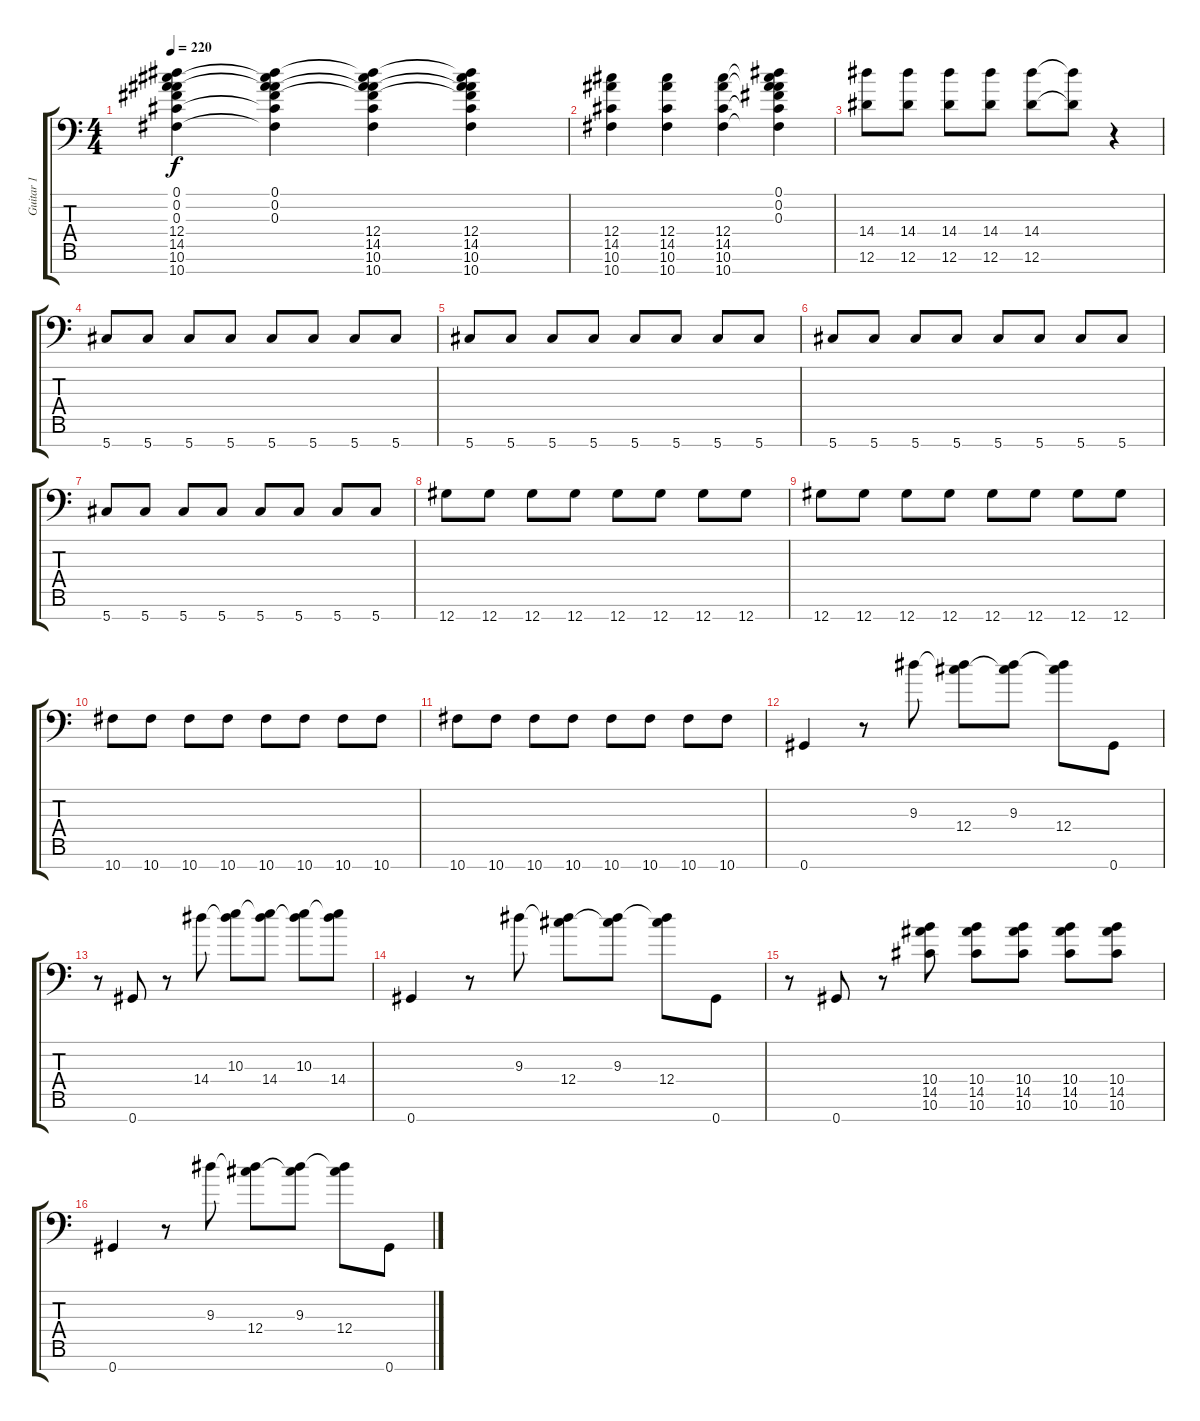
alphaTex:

\track ("Guitar 1" "Guitar 1") {instrument overdrivenguitar}
\staff {score tabs}
\tuning (Eb4 Bb3 Gb3 Db3 Ab2 Eb2 Ab1) {hide}
\ts (4 4)
\tempo 220
\clef f4
\ks c
(0.1{t} 0.2{t} 0.3{t} 12.4 14.5 10.6 10.7).4{dy f} (0.1 0.2 0.3 12.4{t} 14.5{t} 10.6{t} 10.7{t}).4 (0.1{t} 0.2{t} 0.3{t} 12.4 14.5 10.6 10.7).4 (0.1{t} 0.2{t} 0.3{t} 12.4 14.5 10.6 10.7).4 |
(12.4 14.5 10.6 10.7).4 (12.4 14.5 10.6 10.7).4 (12.4 14.5 10.6 10.7).4 (0.1 0.2 0.3 12.4{t} 14.5{t} 10.6{t} 10.7{t}).4 |
(14.4 12.6).8 (14.4 12.6).8 (14.4 12.6).8 (14.4 12.6).8 (14.4 12.6).8 (14.4{t} 12.6{t}).8 r.4 |
5.7.8 5.7.8 5.7.8 5.7.8 5.7.8 5.7.8 5.7.8 5.7.8 |
5.7.8 5.7.8 5.7.8 5.7.8 5.7.8 5.7.8 5.7.8 5.7.8 |
5.7.8 5.7.8 5.7.8 5.7.8 5.7.8 5.7.8 5.7.8 5.7.8 |
5.7.8 5.7.8 5.7.8 5.7.8 5.7.8 5.7.8 5.7.8 5.7.8 |
12.7.8 12.7.8 12.7.8 12.7.8 12.7.8 12.7.8 12.7.8 12.7.8 |
12.7.8 12.7.8 12.7.8 12.7.8 12.7.8 12.7.8 12.7.8 12.7.8 |
10.7.8 10.7.8 10.7.8 10.7.8 10.7.8 10.7.8 10.7.8 10.7.8 |
10.7.8 10.7.8 10.7.8 10.7.8 10.7.8 10.7.8 10.7.8 10.7.8 |
0.7.4 r.8 9.3.8 (9.3{t} 12.4).8 (9.3 12.4{t}).8 (9.3{t} 12.4).8 0.7.8 |
r.8 0.7.8 r.8 14.4.8 (10.3 14.4{t}).8 (10.3{t} 14.4).8 (10.3 14.4{t}).8 (10.3{t} 14.4).8 |
0.7.4 r.8 9.3.8 (9.3{t} 12.4).8 (9.3 12.4{t}).8 (9.3{t} 12.4).8 0.7.8 |
r.8 0.7.8 r.8 (10.4 14.5 10.6).8 (10.4 14.5 10.6).8 (10.4 14.5 10.6).8 (10.4 14.5 10.6).8 (10.4 14.5 10.6).8 |
0.7.4 r.8 9.3.8 (9.3{t} 12.4).8 (9.3 12.4{t}).8 (9.3{t} 12.4).8 0.7.8
